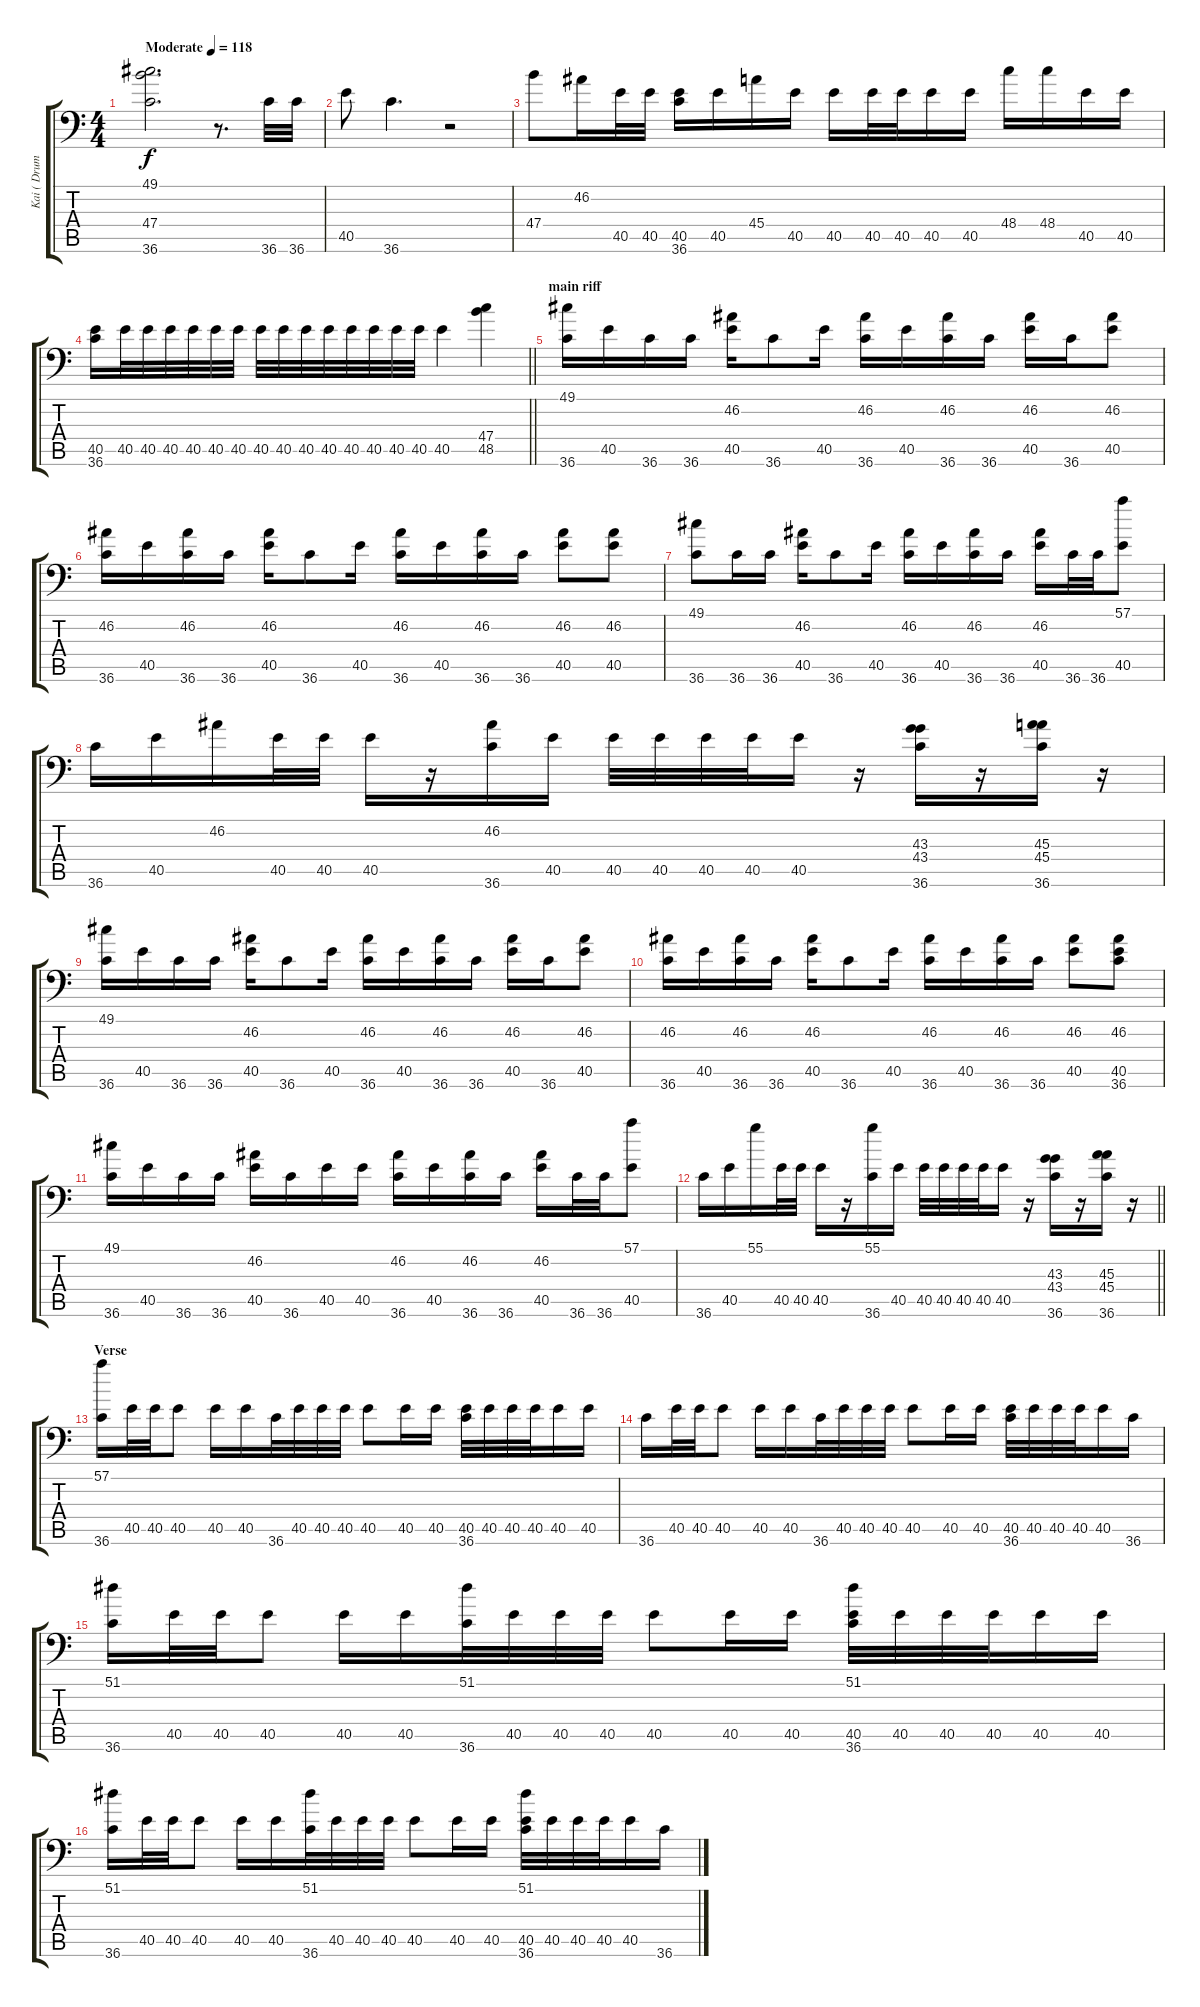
\track ("Kai ( Drums )" "Kai ( Drum") {instrument acousticgrandpiano}
\staff {score tabs}
\tuning (C-1 C-1 C-1 C-1 C-1 C-1) {hide}
\ts (4 4)
\tempo (118 "Moderate")
\clef f4
\ks c
(49.1 47.4 36.6).2{d dy f instrument acousticgrandpiano} r.8{d} 36.6.32 36.6.32 |
40.5.8 36.6.4{d} r.2 |
47.4.8 46.2.16 40.5.32 40.5.32 (40.5 36.6).16 40.5.16 45.4.16 40.5.16 40.5.16 40.5.32 40.5.32 40.5.16 40.5.16 48.4.16 48.4.16 40.5.16 40.5.16 |
\barLineRight lightlight
(40.5 36.6).16 40.5.32 40.5.32 40.5.32 40.5.32 40.5.32 40.5.32 40.5.32 40.5.32 40.5.32 40.5.32 40.5.32 40.5.32 40.5.32 40.5.32 40.5.4 (47.4 48.5).4 |
\section ("" "main riff")
(49.1 36.6).16 40.5.16 36.6.16 36.6.16 (46.2 40.5).16 36.6.8 40.5.16 (46.2 36.6).16 40.5.16 (46.2 36.6).16 36.6.16 (46.2 40.5).16 36.6.16 (46.2 40.5).8 |
(46.2 36.6).16 40.5.16 (46.2 36.6).16 36.6.16 (46.2 40.5).16 36.6.8 40.5.16 (46.2 36.6).16 40.5.16 (46.2 36.6).16 36.6.16 (46.2 40.5).8 (46.2 40.5).8 |
(49.1 36.6).8 36.6.16 36.6.16 (46.2 40.5).16 36.6.8 40.5.16 (46.2 36.6).16 40.5.16 (46.2 36.6).16 36.6.16 (46.2 40.5).16 36.6.32 36.6.32 (57.1 40.5).8 |
36.6.16 40.5.16 46.2.16 40.5.32 40.5.32 40.5.16 r.16 (46.2 36.6).16 40.5.16 40.5.32 40.5.32 40.5.32 40.5.32 40.5.16 r.16 (43.3 43.4 36.6).16 r.16 (45.3 45.4 36.6).16 r.16 |
(49.1 36.6).16 40.5.16 36.6.16 36.6.16 (46.2 40.5).16 36.6.8 40.5.16 (46.2 36.6).16 40.5.16 (46.2 36.6).16 36.6.16 (46.2 40.5).16 36.6.16 (46.2 40.5).8 |
(46.2 36.6).16 40.5.16 (46.2 36.6).16 36.6.16 (46.2 40.5).16 36.6.8 40.5.16 (46.2 36.6).16 40.5.16 (46.2 36.6).16 36.6.16 (46.2 40.5).8 (46.2 40.5 36.6).8 |
(49.1 36.6).16 40.5.16 36.6.16 36.6.16 (46.2 40.5).16 36.6.16 40.5.16 40.5.16 (46.2 36.6).16 40.5.16 (46.2 36.6).16 36.6.16 (46.2 40.5).16 36.6.32 36.6.32 (57.1 40.5).8 |
\barLineRight lightlight
36.6.16 40.5.16 55.1.16 40.5.32 40.5.32 40.5.16 r.16 (55.1 36.6).16 40.5.16 40.5.32 40.5.32 40.5.32 40.5.32 40.5.16 r.16 (43.3 43.4 36.6).16 r.16 (45.3 45.4 36.6).16 r.16 |
\section ("" "Verse")
(57.1 36.6).16 40.5.32 40.5.32 40.5.8 40.5.16 40.5.16 36.6.32 40.5.32 40.5.32 40.5.32 40.5.8 40.5.16 40.5.16 (40.5 36.6).32 40.5.32 40.5.32 40.5.32 40.5.16 40.5.16 |
36.6.16 40.5.32 40.5.32 40.5.8 40.5.16 40.5.16 36.6.32 40.5.32 40.5.32 40.5.32 40.5.8 40.5.16 40.5.16 (40.5 36.6).32 40.5.32 40.5.32 40.5.32 40.5.16 36.6.16 |
(51.1 36.6).16 40.5.32 40.5.32 40.5.8 40.5.16 40.5.16 (51.1 36.6).32 40.5.32 40.5.32 40.5.32 40.5.8 40.5.16 40.5.16 (51.1 40.5 36.6).32 40.5.32 40.5.32 40.5.32 40.5.16 40.5.16 |
(51.1 36.6).16 40.5.32 40.5.32 40.5.8 40.5.16 40.5.16 (51.1 36.6).32 40.5.32 40.5.32 40.5.32 40.5.8 40.5.16 40.5.16 (51.1 40.5 36.6).32 40.5.32 40.5.32 40.5.32 40.5.16 36.6.16
